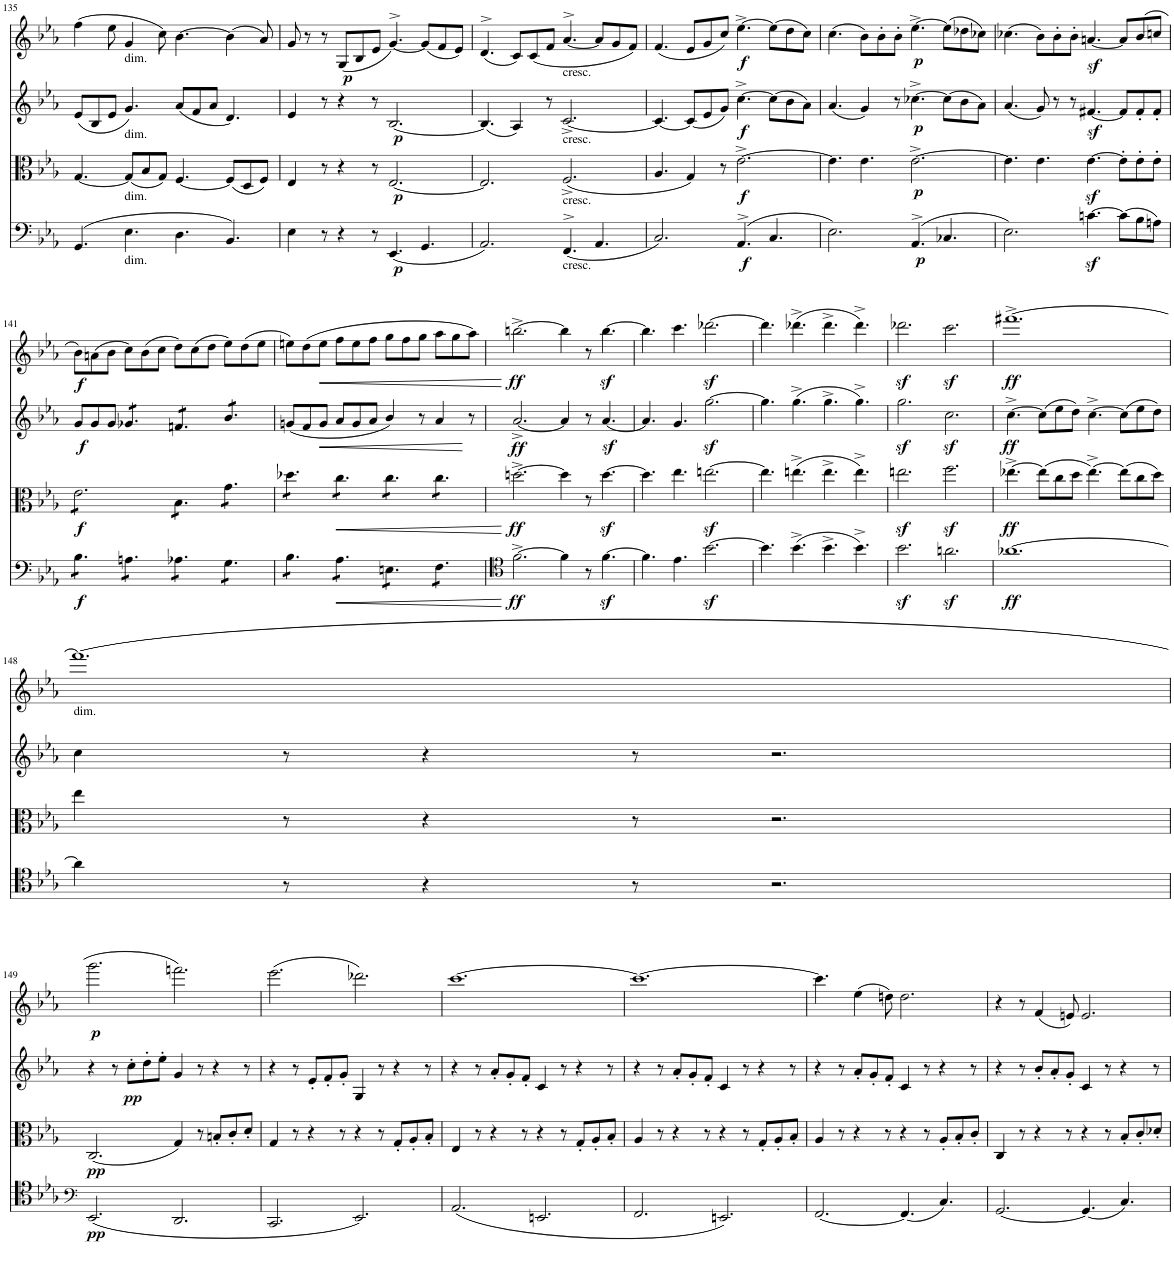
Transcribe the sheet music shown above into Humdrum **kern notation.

**kern	**dynam	**kern	**dynam	**kern	**dynam	**kern	**dynam
*part4	*part4	*part3	*part3	*part2	*part2	*part1	*part1
*staff4	*staff4	*staff3	*staff3	*staff2	*staff2	*staff1	*staff1
*I"Sampler	*	*I"Sampler	*	*I"Sampler	*	*I"Sampler	*
*I'Samp	*	*I'Samp	*	*I'Samp	*	*I'Samp	*
!!LO:PB:g=z
*clefF4	*	*clefC3	*	*clefG2	*	*clefG2	*
*k[b-e-a-]	*	*k[b-e-a-]	*	*k[b-e-a-]	*	*k[b-e-a-]	*
*M12/8	*	*M12/8	*	*M12/8	*	*M12/8	*
=135	=135	=135	=135	=135	=135	=135	=135
(4.GG/	.	[4.G/	.	(8e-/L	.	(4ff\	.
.	.	.	.	8B-/	.	.	.
.	.	.	.	8e-/J	.	8ee-\	.
!	!	!	!	!	!	!LO:TX:b:t=dim.	!
!	!	!	!	!LO:TX:b:t=dim.	!	!	!
!	!	!LO:TX:b:t=dim.	!	!	!	!	!
!LO:TX:b:t=dim.	!	!	!	!	!	!	!
4.E-\	.	(8G/L]	.	4.g/)	.	4g/	.
.	.	8B-/	.	.	.	.	.
.	.	8G/J)	.	.	.	8cc\)	.
4.D\	.	[4.F/	.	(8a-/L	.	[4.b-\	.
.	.	.	.	8f/	.	.	.
.	.	.	.	8a-/J	.	.	.
4.BB-/)	.	(8F/L]	.	4.d/)	.	(4b-\]	.
.	.	8D/	.	.	.	.	.
.	.	8F/J)	.	.	.	8a-/)	.
=136	=136	=136	=136	=136	=136	=136	=136
4E-\	.	4E-/	.	4e-/	.	8g/	.
.	.	.	.	.	.	8r	.
8r	.	8r	.	8r	.	8r	.
!	!	!	!	!	!	!	!LO:DY:b
4r	.	4r	.	4r	.	(8G/L	p
.	.	.	.	.	.	8B-/	.
8r	.	8r	.	8r	.	8e-/J	.
!	!LO:DY:b	!	!LO:DY:b	!	!LO:DY:b	!	!
(4.EE-/	p	[2.E-/	p	[2.B-/	p	[4.g^>/)	.
4.GG/	.	.	.	.	.	(8g/L]	.
.	.	.	.	.	.	8f/	.
.	.	.	.	.	.	8e-/J)	.
=137	=137	=137	=137	=137	=137	=137	=137
2.AA-/)	.	2.E-/]	.	(4.B-/]	.	(4.d^>/	.
.	.	.	.	4A-/)	.	8c/L)	.
.	.	.	.	.	.	(8c/	.
.	.	.	.	8r	.	8f/J	.
!	!	!	!	!	!	!LO:TX:b:t=cresc.	!
!	!	!	!	!LO:TX:b:t=cresc.	!	!	!
!	!	!LO:TX:b:t=cresc.	!	!	!	!	!
!LO:TX:b:t=cresc.	!	!	!	!	!	!	!
(4.FF^>/	.	(2.F^/	.	[2.c^/	.	[4.a-^>/	.
4.AA-/	.	.	.	.	.	8a-/L]	.
.	.	.	.	.	.	8g/	.
.	.	.	.	.	.	8f/J)	.
=138	=138	=138	=138	=138	=138	=138	=138
2.C/)	.	4.A-/	.	4.c/_	.	(4.f/	.
.	.	4G/)	.	(8c/L]	.	8e-/L	.
.	.	.	.	8e-/	.	8g/	.
.	.	8r	.	8g/J)	.	8cc/J)	.
!	!LO:DY:b	!	!LO:DY:b	!	!LO:DY:b	!	!LO:DY:b
(4.AA-^>/	f	[2.e-^\	f	[4.cc^\	f	[4.ee-^\	f
4.C/	.	.	.	(8cc\L]	.	(8ee-\L]	.
.	.	.	.	8b-\	.	8dd\	.
.	.	.	.	8a-\J)	.	8cc\J)	.
=139	=139	=139	=139	=139	=139	=139	=139
2.E-\)	.	4.e-\]	.	(4.a-/	.	(4.cc\	.
.	.	4.e-\	.	4g/)	.	8b-\L)	.
.	.	.	.	.	.	8b-'\	.
.	.	.	.	8r	.	8b-'\J	.
!	!LO:DY:b	!	!LO:DY:b	!	!LO:DY:b	!	!LO:DY:b
(4.AA-^>/	p	[2.e-^\	p	[4.cc-X^\	p	[4.ee-^\	p
4.C-X/	.	.	.	(8cc-\L]	.	(8ee-\L]	.
.	.	.	.	8b-\	.	8dd-X\	.
.	.	.	.	8a-\J)	.	8cc-X\J)	.
=140	=140	=140	=140	=140	=140	=140	=140
2.E-\)	.	4.e-\]	.	(4.a-/	.	(4.cc-X\	.
.	.	4.e-\	.	8g/)	.	8b-\L)	.
.	.	.	.	8r	.	8b-'\	.
.	.	.	.	8r	.	8b-'\J	.
[4.cnz<\	.	[4.e-z<\	.	[4.f#Xz</	.	[4.anz</	.
(8c\L]	.	8e-'\L]	.	8f#/L]	.	8a/L]	.
8B-\	.	8e-'\	.	8f#'/	.	(8b-/	.
8An\J)	.	8e-'\J	.	8f#'/J	.	8ccn/J	.
!!LO:LB:g=z
=141	=141	=141	=141	=141	=141	=141	=141
!	!LO:DY:b	!	!LO:DY:b	!	!LO:DY:b	!	!LO:DY:b
*tremolo	*	*	*	*	*	*	*
*	*	*tremolo	*	*	*	*	*
8B-\L	f	8e-\L	f	8g/L	f	8b-\L)	f
8B-\	.	8e-\	.	8g/	.	(8an\	.
8B-\J	.	8e-\	.	8g/J	.	8b-\J	.
*	*	*	*	*tremolo	*	*	*
8An\L	.	8e-\	.	8g-X/L	.	8cc\L)	.
8An\	.	8e-\	.	8g-X/	.	(8b-\	.
8An\J	.	8e-\J	.	8g-X/J	.	8cc\J	.
8A-X\L	.	8B-\L	.	8fn/L	.	8dd\L)	.
8A-X\	.	8B-\	.	8fn/	.	(8cc\	.
8A-X\J	.	8B-\J	.	8fn/J	.	8dd\J	.
8G\L	.	8g\L	.	8b-/L	.	8ee-\L)	.
8G\	.	8g\	.	8b-/	.	(8dd\	.
8G\J	.	8g\J	.	8b-/J	.	8ee-\J	.
*	*	*	*	*Xtremolo	*	*	*
=142	=142	=142	=142	=142	=142	=142	=142
8B-\L	.	8dd-X\L	.	(8gn/L	.	8een\L)	.
8B-\	.	8dd-X\	.	8f/	.	(8dd\	.
!	!	!	!	!	!LO:HP:b	!	!LO:HP:b
8B-\J	.	8dd-X\J	.	8g/J	<	8ee\J	<
!	!LO:HP:b	!	!LO:HP:b	!	!	!	!
8A-\L	<	8cc\L	<	8a-/L	.	8ff\L	.
8A-\	.	8cc\	.	8g/	.	8ee\	.
8A-\J	.	8cc\J	.	8a-/J	.	8ff\J	.
8En\L	.	8cc\L	.	4b-/)	.	8gg\L	.
8En\	.	8cc\	.	.	.	8ff\	.
8En\J	.	8cc\J	.	8r	.	8gg\J	.
8F\L	.	8cc\L	.	4a-/	.	8aa-\L	.
8F\	.	8cc\	.	.	.	8gg\	.
8F\J	.	8cc\J	.	8r	[	8aa-\J)	.
*	*	*Xtremolo	*	*	*	*	*
*Xtremolo	*	*	*	*	*	*	*
.	[	.	[	.	.	.	[
=143	=143	=143	=143	=143	=143	=143	=143
*clefC4	*	*	*	*	*	*	*
!	!LO:DY:b	!	!LO:DY:b	!	!LO:DY:b	!	!LO:DY:b
[2.f^\	ff	[2.ddn^\	ff	[2.a-^/	ff	[2.bbn^\	ff
4f\]	.	4dd\]	.	4a-/]	.	4bb\]	.
8r	.	8r	.	8r	.	8r	.
[4.fz<\	.	[4.ddz<\	.	[4.a-z</	.	[4.bbz<\	.
=144	=144	=144	=144	=144	=144	=144	=144
4.f\]	.	4.dd\]	.	4.a-/]	.	4.bb\]	.
4.e-\	.	4.ee-\	.	4.g/	.	4.ccc\	.
[2.b-z<\	.	[2.eenz<\	.	[2.ggz<\	.	[2.ddd-Xz<\	.
=145	=145	=145	=145	=145	=145	=145	=145
4.b-\]	.	4.ee\]	.	4.gg\]	.	4.ddd-\]	.
(4.b-^\	.	(4.een^\	.	(4.gg^\	.	(4.ddd-X^\	.
4.b-^\	.	4.ee^\	.	4.gg^\	.	4.ddd-^\	.
4.b-^\)	.	4.ee^\)	.	4.gg^\)	.	4.ddd-^\)	.
=146	=146	=146	=146	=146	=146	=146	=146
2.b-z<\	.	2.eenz<\	.	2.ggz<\	.	2.ddd-Xz<\	.
2.anz<\	.	2.ffz<\	.	2.ccz<\	.	2.cccz<\	.
=147	=147	=147	=147	=147	=147	=147	=147
!	!LO:DY:b	!	!LO:DY:b	!	!LO:DY:b	!	!LO:DY:b
[1.a-X	ff	[4.ee-X^\	ff	[4.cc^\	ff	[1.fff#X^	ff
.	.	(8ee-\L]	.	(8cc\L]	.	.	.
.	.	8cc\	.	8ee-\	.	.	.
.	.	8dd\J	.	8dd\J)	.	.	.
.	.	[4.ee-^\)	.	[4.cc^\	.	.	.
.	.	(8ee-\L]	.	(8cc\L]	.	.	.
.	.	8cc\	.	8ee-\	.	.	.
.	.	8dd\J)	.	8dd\J)	.	.	.
!!LO:LB:g=z
=148	=148	=148	=148	=148	=148	=148	=148
!	!	!	!	!	!	!LO:TX:b:t=dim.	!
4a-\]	.	4ee-\	.	4cc\	.	(1.fff#]	.
8r	.	8r	.	8r	.	.	.
4r	.	4r	.	4r	.	.	.
8r	.	8r	.	8r	.	.	.
2.r	.	2.r	.	2.r	.	.	.
!!LO:LB:g=z
=149	=149	=149	=149	=149	=149	=149	=149
*clefF4	*	*	*	*	*	*	*
!	!LO:DY:b	!	!LO:DY:b	!	!	!	!LO:DY:b
(2.EE-/	pp	(2.C/	pp	4r	.	2.ggg\	p
.	.	.	.	8r	.	.	.
!	!	!	!	!	!LO:DY:b	!	!
.	.	.	.	8cc'\L	pp	.	.
.	.	.	.	8dd'\	.	.	.
.	.	.	.	8ee-'\J	.	.	.
2.DD/	.	4G/)	.	4g/	.	2.fffn\)	.
.	.	8r	.	8r	.	.	.
.	.	8Bn'/L	.	4r	.	.	.
.	.	8c'/	.	.	.	.	.
.	.	8d'/J	.	8r	.	.	.
=150	=150	=150	=150	=150	=150	=150	=150
2.CC/	.	4G/	.	4r	.	(2.eee-\	.
.	.	8r	.	8r	.	.	.
.	.	4r	.	8e-'/L	.	.	.
.	.	.	.	8f'/	.	.	.
.	.	8r	.	8g'/J	.	.	.
2.EE-/)	.	4r	.	4G/	.	2.ddd-X\)	.
.	.	8r	.	8r	.	.	.
.	.	8G'/L	.	4r	.	.	.
.	.	8A-'/	.	.	.	.	.
.	.	8B-'/J	.	8r	.	.	.
=151	=151	=151	=151	=151	=151	=151	=151
(2.AA-/	.	4E-/	.	4r	.	[1.ccc	.
.	.	8r	.	8r	.	.	.
.	.	4r	.	8a-'/L	.	.	.
.	.	.	.	8g'/	.	.	.
.	.	8r	.	8f'/J	.	.	.
2.EEn/	.	4r	.	4c/	.	.	.
.	.	8r	.	8r	.	.	.
.	.	8G'/L	.	4r	.	.	.
.	.	8A-'/	.	.	.	.	.
.	.	8B-'/J	.	8r	.	.	.
=152	=152	=152	=152	=152	=152	=152	=152
2.FF/	.	4A-/	.	4r	.	1.ccc_	.
.	.	8r	.	8r	.	.	.
.	.	4r	.	8a-'/L	.	.	.
.	.	.	.	8g'/	.	.	.
.	.	8r	.	8f'/J	.	.	.
2.EEn/)	.	4r	.	4c/	.	.	.
.	.	8r	.	8r	.	.	.
.	.	8G'/L	.	4r	.	.	.
.	.	8A-'/	.	.	.	.	.
.	.	8B-'/J	.	8r	.	.	.
=153	=153	=153	=153	=153	=153	=153	=153
[2.FF/	.	4A-/	.	4r	.	4.ccc\]	.
.	.	8r	.	8r	.	.	.
.	.	4r	.	8a-'/L	.	(4ee-\	.
.	.	.	.	8g'/	.	.	.
.	.	8r	.	8f'/J	.	8ddn\)	.
(4.FF/]	.	4r	.	4c/	.	2.dd\	.
.	.	8r	.	8r	.	.	.
4.C/)	.	8A-'/L	.	4r	.	.	.
.	.	8B-'/	.	.	.	.	.
.	.	8c'/J	.	8r	.	.	.
=154	=154	=154	=154	=154	=154	=154	=154
[2.GG/	.	4C/	.	4r	.	4r	.
.	.	8r	.	8r	.	8r	.
.	.	4r	.	8b-'/L	.	(4f/	.
.	.	.	.	8a-'/	.	.	.
.	.	8r	.	8g'/J	.	8en/)	.
(4.GG/]	.	4r	.	4c/	.	2.e/	.
.	.	8r	.	8r	.	.	.
4.C/)	.	8B-'/L	.	4r	.	.	.
.	.	8c'/	.	.	.	.	.
.	.	8d-X'/J	.	8r	.	.	.
=	=	=	=	=	=	=	=
*-	*-	*-	*-	*-	*-	*-	*-
